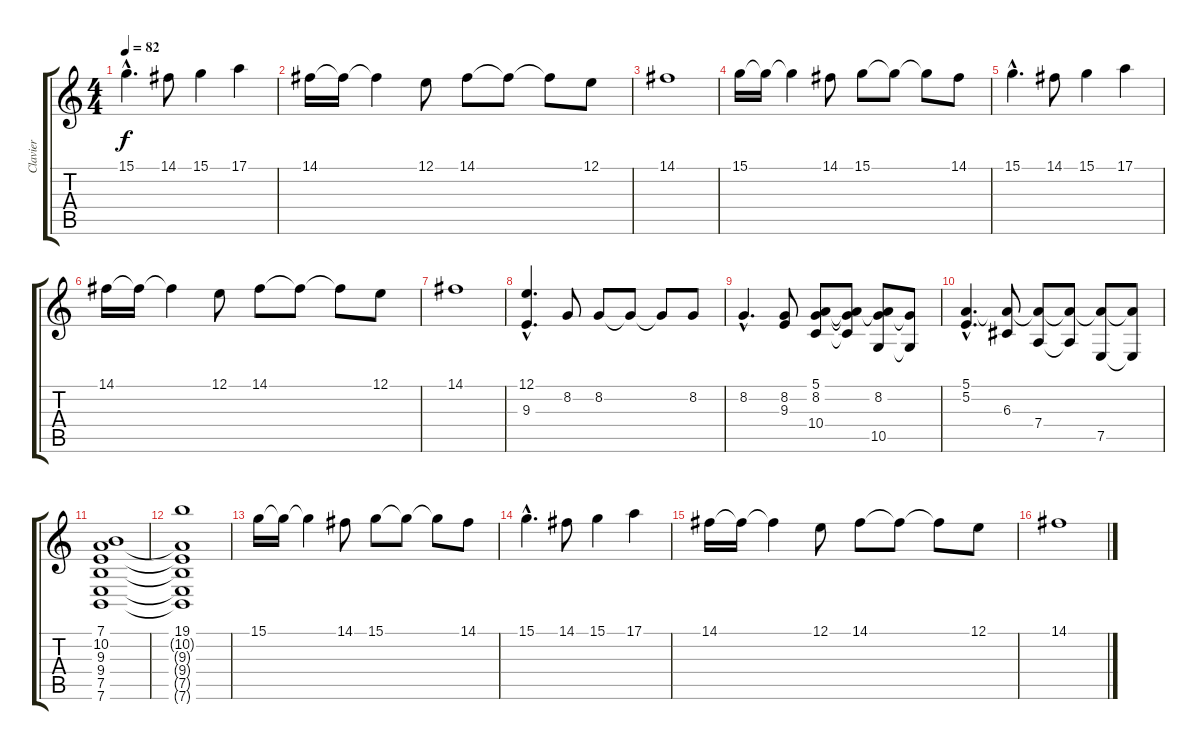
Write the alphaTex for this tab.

\track ("Clavier" "Clavier") {instrument stringensemble1}
\staff {score tabs}
\tuning (E4 B3 G3 D3 A2 E2) {hide}
\ts (4 4)
\tempo 82
\clef g2
\ks c
15.1{hac}.4{d dy f} 14.1.8 15.1.4 17.1.4 |
14.1.16 14.1{t}.16 14.1{t}.4 12.1.8 14.1.8 14.1{t}.8 14.1{t}.8 12.1.8 |
14.1.1 |
15.1.16 15.1{t}.16 15.1{t}.4 14.1.8 15.1.8 15.1{t}.8 15.1{t}.8 14.1.8 |
15.1{hac}.4{d} 14.1.8 15.1.4 17.1.4 |
14.1.16 14.1{t}.16 14.1{t}.4 12.1.8 14.1.8 14.1{t}.8 14.1{t}.8 12.1.8 |
14.1.1 |
(12.1{hac} 9.3{hac}).4{d} 8.2.8 8.2.8 8.2{t}.8 8.2{t}.8 8.2.8 |
8.2{hac}.4{d} (8.2 9.3).8 (5.1 8.2 10.4).8 (5.1{t} 8.2{t} 10.4{t}).8 (5.1{t} 8.2 10.5).8 (8.2{t} 10.5{t}).8 |
(5.1{hac} 5.2{hac}).4{d} (5.1{t} 6.3).8 (5.1{t} 7.4).8 (5.1{t} 7.4{t}).8 (5.1{t} 7.5).8 (5.1{t} 7.5{t}).8 |
(7.1 10.2 9.3 9.4 7.5 7.6).1 |
(19.1 10.2{t} 9.3{t} 9.4{t} 7.5{t} 7.6{t}).1 |
15.1.16 15.1{t}.16 15.1{t}.4 14.1.8 15.1.8 15.1{t}.8 15.1{t}.8 14.1.8 |
15.1{hac}.4{d} 14.1.8 15.1.4 17.1.4 |
14.1.16 14.1{t}.16 14.1{t}.4 12.1.8 14.1.8 14.1{t}.8 14.1{t}.8 12.1.8 |
14.1.1
